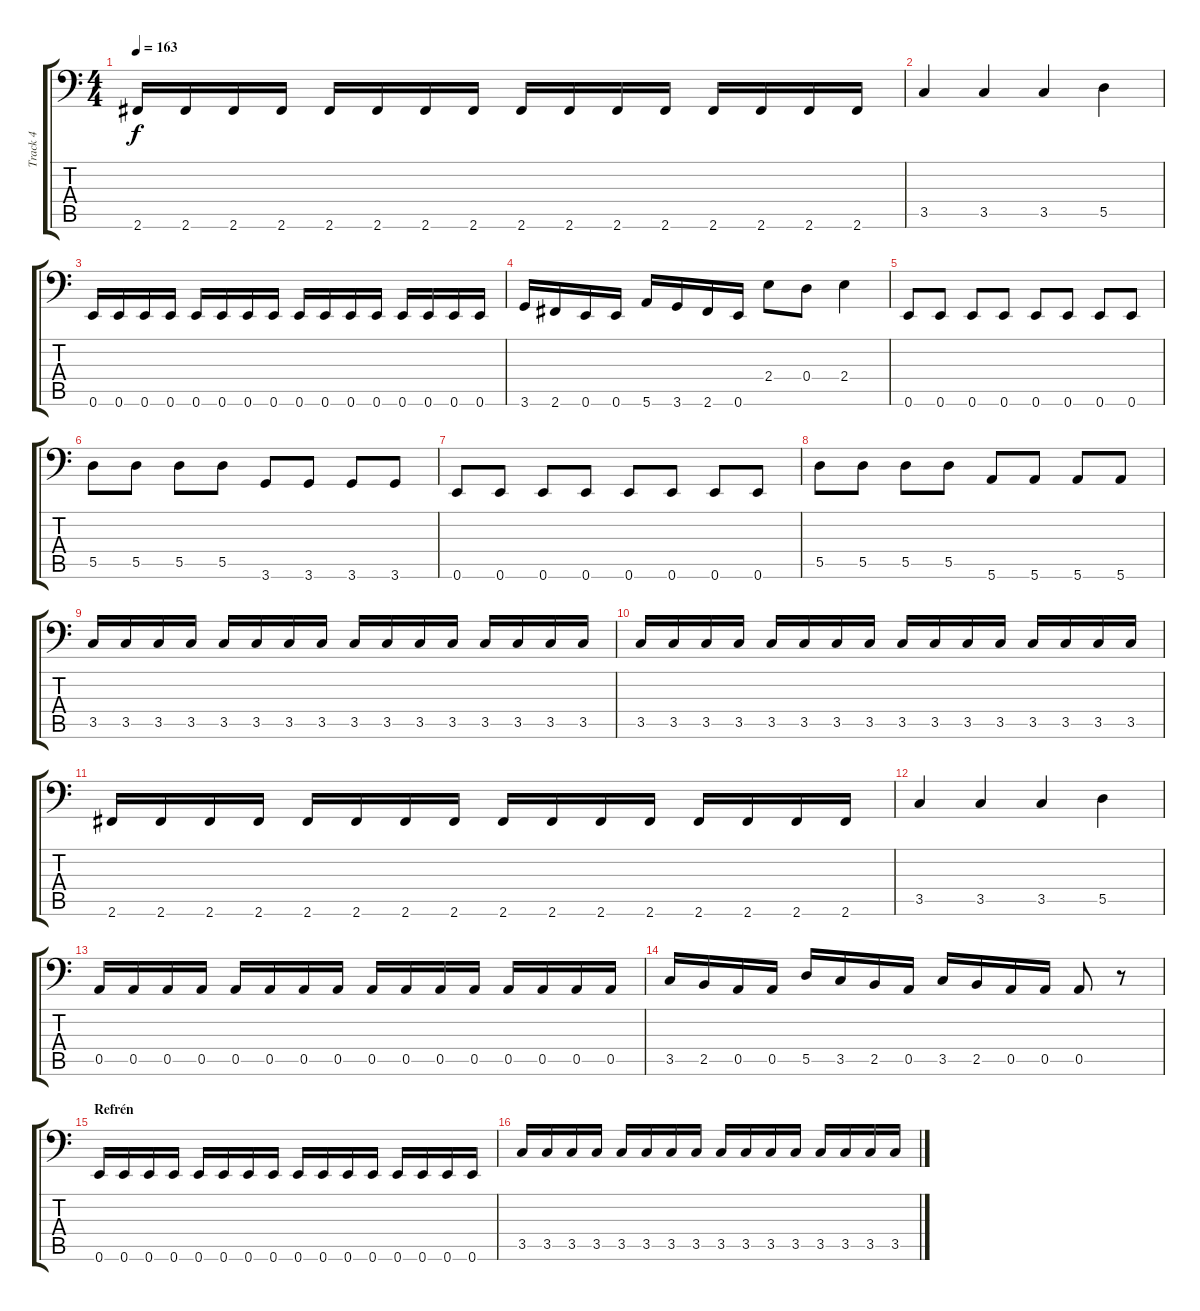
\track ("Track 4" "Track 4") {instrument electricbassfinger}
\staff {score tabs}
\tuning (E3 B2 G2 D2 A1 E1) {hide}
\ts (4 4)
\tempo 163
\clef f4
\ks c
2.6.16{dy f} 2.6.16 2.6.16 2.6.16 2.6.16 2.6.16 2.6.16 2.6.16 2.6.16 2.6.16 2.6.16 2.6.16 2.6.16 2.6.16 2.6.16 2.6.16 |
3.5.4 3.5.4 3.5.4 5.5.4 |
0.6.16 0.6.16 0.6.16 0.6.16 0.6.16 0.6.16 0.6.16 0.6.16 0.6.16 0.6.16 0.6.16 0.6.16 0.6.16 0.6.16 0.6.16 0.6.16 |
3.6.16 2.6.16 0.6.16 0.6.16 5.6.16 3.6.16 2.6.16 0.6.16 2.4.8 0.4.8 2.4.4 |
0.6.8 0.6.8 0.6.8 0.6.8 0.6.8 0.6.8 0.6.8 0.6.8 |
5.5.8 5.5.8 5.5.8 5.5.8 3.6.8 3.6.8 3.6.8 3.6.8 |
0.6.8 0.6.8 0.6.8 0.6.8 0.6.8 0.6.8 0.6.8 0.6.8 |
5.5.8 5.5.8 5.5.8 5.5.8 5.6.8 5.6.8 5.6.8 5.6.8 |
3.5.16 3.5.16 3.5.16 3.5.16 3.5.16 3.5.16 3.5.16 3.5.16 3.5.16 3.5.16 3.5.16 3.5.16 3.5.16 3.5.16 3.5.16 3.5.16 |
3.5.16 3.5.16 3.5.16 3.5.16 3.5.16 3.5.16 3.5.16 3.5.16 3.5.16 3.5.16 3.5.16 3.5.16 3.5.16 3.5.16 3.5.16 3.5.16 |
2.6.16 2.6.16 2.6.16 2.6.16 2.6.16 2.6.16 2.6.16 2.6.16 2.6.16 2.6.16 2.6.16 2.6.16 2.6.16 2.6.16 2.6.16 2.6.16 |
3.5.4 3.5.4 3.5.4 5.5.4 |
0.5.16 0.5.16 0.5.16 0.5.16 0.5.16 0.5.16 0.5.16 0.5.16 0.5.16 0.5.16 0.5.16 0.5.16 0.5.16 0.5.16 0.5.16 0.5.16 |
3.5.16 2.5.16 0.5.16 0.5.16 5.5.16 3.5.16 2.5.16 0.5.16 3.5.16 2.5.16 0.5.16 0.5.16 0.5.8 r.8 |
\section ("" "Refrén")
0.6.16 0.6.16 0.6.16 0.6.16 0.6.16 0.6.16 0.6.16 0.6.16 0.6.16 0.6.16 0.6.16 0.6.16 0.6.16 0.6.16 0.6.16 0.6.16 |
3.5.16 3.5.16 3.5.16 3.5.16 3.5.16 3.5.16 3.5.16 3.5.16 3.5.16 3.5.16 3.5.16 3.5.16 3.5.16 3.5.16 3.5.16 3.5.16
